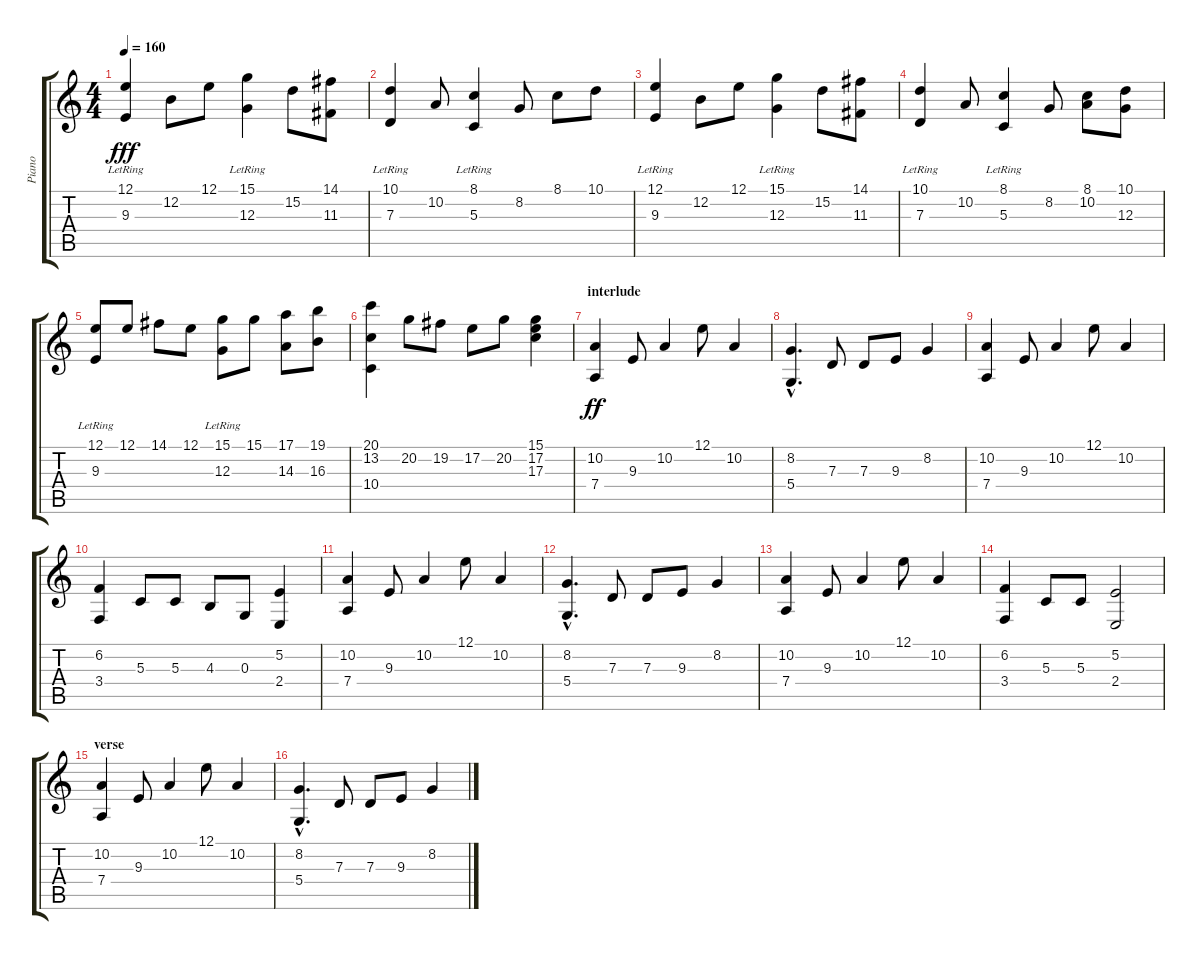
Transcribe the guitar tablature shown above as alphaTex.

\track ("Piano" "Piano") {instrument acousticgrandpiano}
\staff {score tabs}
\tuning (E4 B3 G3 D3 A2 E2) {hide}
\ts (4 4)
\tempo 160
\clef g2
\ks c
(12.1 9.3{lr}).4{dy fff} 12.2.8 12.1.8 (15.1 12.3{lr}).4 15.2.8 (14.1 11.3).8 |
(10.1 7.3{lr}).4 10.2.8 (8.1 5.3{lr}).4 8.2.8 8.1.8 10.1.8 |
(12.1 9.3{lr}).4 12.2.8 12.1.8 (15.1 12.3{lr}).4 15.2.8 (14.1 11.3).8 |
(10.1 7.3{lr}).4 10.2.8 (8.1 5.3{lr}).4 8.2.8 (8.1 10.2).8 (10.1 12.3).8 |
(12.1 9.3{lr}).8 12.1.8 14.1.8 12.1.8 (15.1 12.3{lr}).8 15.1.8 (17.1 14.3).8 (19.1 16.3).8 |
(20.1 13.2 10.4).4 20.2.8 19.2.8 17.2.8 20.2.8 (15.1 17.2 17.3).4 |
\section ("" "interlude")
(10.2 7.4).4{dy ff} 9.3.8 10.2.4 12.1.8 10.2.4 |
(8.2{hac} 5.4{hac}).4{d} 7.3.8 7.3.8 9.3.8 8.2.4 |
(10.2 7.4).4 9.3.8 10.2.4 12.1.8 10.2.4 |
(6.2 3.4).4 5.3.8 5.3.8 4.3.8 0.3.8 (5.2 2.4).4 |
(10.2 7.4).4 9.3.8 10.2.4 12.1.8 10.2.4 |
(8.2{hac} 5.4{hac}).4{d} 7.3.8 7.3.8 9.3.8 8.2.4 |
(10.2 7.4).4 9.3.8 10.2.4 12.1.8 10.2.4 |
(6.2 3.4).4 5.3.8 5.3.8 (5.2 2.4).2 |
\section ("" "verse")
(10.2 7.4).4 9.3.8 10.2.4 12.1.8 10.2.4 |
(8.2{hac} 5.4{hac}).4{d} 7.3.8 7.3.8 9.3.8 8.2.4
